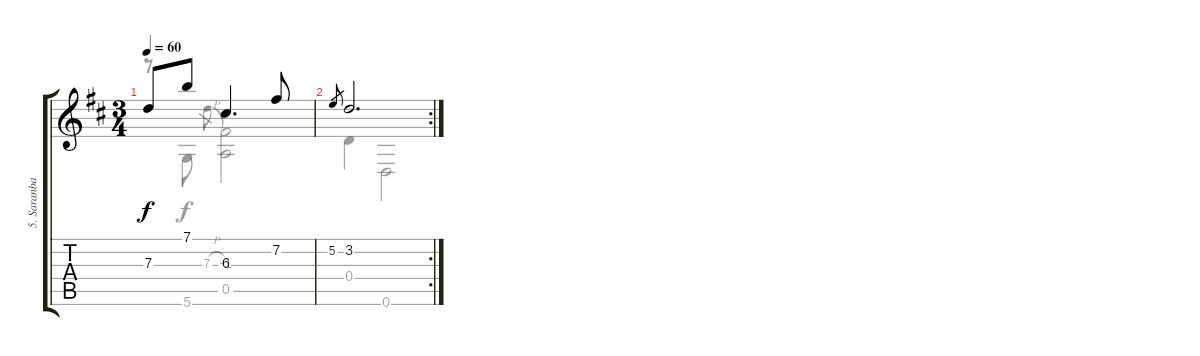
\track ("5. Saranbade" "5. Saranba") {instrument acousticguitarnylon}
\staff {score tabs}
\tuning (E4 B3 G3 D3 A2 D2) {hide}
\voice
\ts (3 4)
\tempo 60
\clef g2
\ks d
7.3.8{dy f} 7.1.8 6.3.4{d} 7.2.8 |
\rc 2
5.2.8{gr} 3.2.2{d}
\voice
\clef g2
\ottava regular
\simile none
\ks d
r.8{dy mp} 5.6.8{dy f} 7.3{h}.8{gr} (-1.3 0.5).2 |
0.4.4 0.6.2
